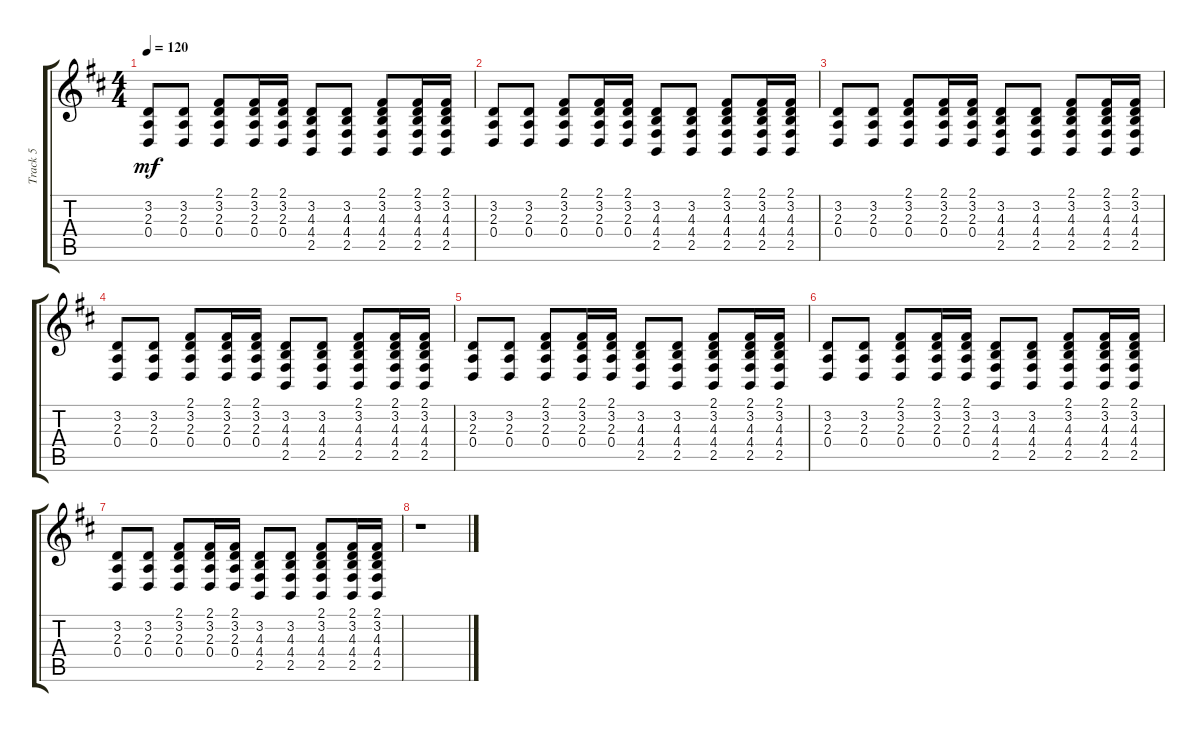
\track ("Track 5" "Track 5") {instrument acousticgrandpiano}
\staff {score tabs}
\tuning (E4 B3 G3 D3 A2 E2) {hide}
\ts (4 4)
\tempo 120
\clef g2
\ks d
(3.2 2.3 0.4).8{dy mf} (3.2 2.3 0.4).8 (2.1 3.2 2.3 0.4).8 (2.1 3.2 2.3 0.4).16 (2.1 3.2 2.3 0.4).16 (3.2 4.3 4.4 2.5).8 (3.2 4.3 4.4 2.5).8 (2.1 3.2 4.3 4.4 2.5).8 (2.1 3.2 4.3 4.4 2.5).16 (2.1 3.2 4.3 4.4 2.5).16 |
(3.2 2.3 0.4).8 (3.2 2.3 0.4).8 (2.1 3.2 2.3 0.4).8 (2.1 3.2 2.3 0.4).16 (2.1 3.2 2.3 0.4).16 (3.2 4.3 4.4 2.5).8 (3.2 4.3 4.4 2.5).8 (2.1 3.2 4.3 4.4 2.5).8 (2.1 3.2 4.3 4.4 2.5).16 (2.1 3.2 4.3 4.4 2.5).16 |
(3.2 2.3 0.4).8 (3.2 2.3 0.4).8 (2.1 3.2 2.3 0.4).8 (2.1 3.2 2.3 0.4).16 (2.1 3.2 2.3 0.4).16 (3.2 4.3 4.4 2.5).8 (3.2 4.3 4.4 2.5).8 (2.1 3.2 4.3 4.4 2.5).8 (2.1 3.2 4.3 4.4 2.5).16 (2.1 3.2 4.3 4.4 2.5).16 |
(3.2 2.3 0.4).8 (3.2 2.3 0.4).8 (2.1 3.2 2.3 0.4).8 (2.1 3.2 2.3 0.4).16 (2.1 3.2 2.3 0.4).16 (3.2 4.3 4.4 2.5).8 (3.2 4.3 4.4 2.5).8 (2.1 3.2 4.3 4.4 2.5).8 (2.1 3.2 4.3 4.4 2.5).16 (2.1 3.2 4.3 4.4 2.5).16 |
(3.2 2.3 0.4).8 (3.2 2.3 0.4).8 (2.1 3.2 2.3 0.4).8 (2.1 3.2 2.3 0.4).16 (2.1 3.2 2.3 0.4).16 (3.2 4.3 4.4 2.5).8 (3.2 4.3 4.4 2.5).8 (2.1 3.2 4.3 4.4 2.5).8 (2.1 3.2 4.3 4.4 2.5).16 (2.1 3.2 4.3 4.4 2.5).16 |
(3.2 2.3 0.4).8 (3.2 2.3 0.4).8 (2.1 3.2 2.3 0.4).8 (2.1 3.2 2.3 0.4).16 (2.1 3.2 2.3 0.4).16 (3.2 4.3 4.4 2.5).8 (3.2 4.3 4.4 2.5).8 (2.1 3.2 4.3 4.4 2.5).8 (2.1 3.2 4.3 4.4 2.5).16 (2.1 3.2 4.3 4.4 2.5).16 |
(3.2 2.3 0.4).8 (3.2 2.3 0.4).8 (2.1 3.2 2.3 0.4).8 (2.1 3.2 2.3 0.4).16 (2.1 3.2 2.3 0.4).16 (3.2 4.3 4.4 2.5).8 (3.2 4.3 4.4 2.5).8 (2.1 3.2 4.3 4.4 2.5).8 (2.1 3.2 4.3 4.4 2.5).16 (2.1 3.2 4.3 4.4 2.5).16 |
r.1
